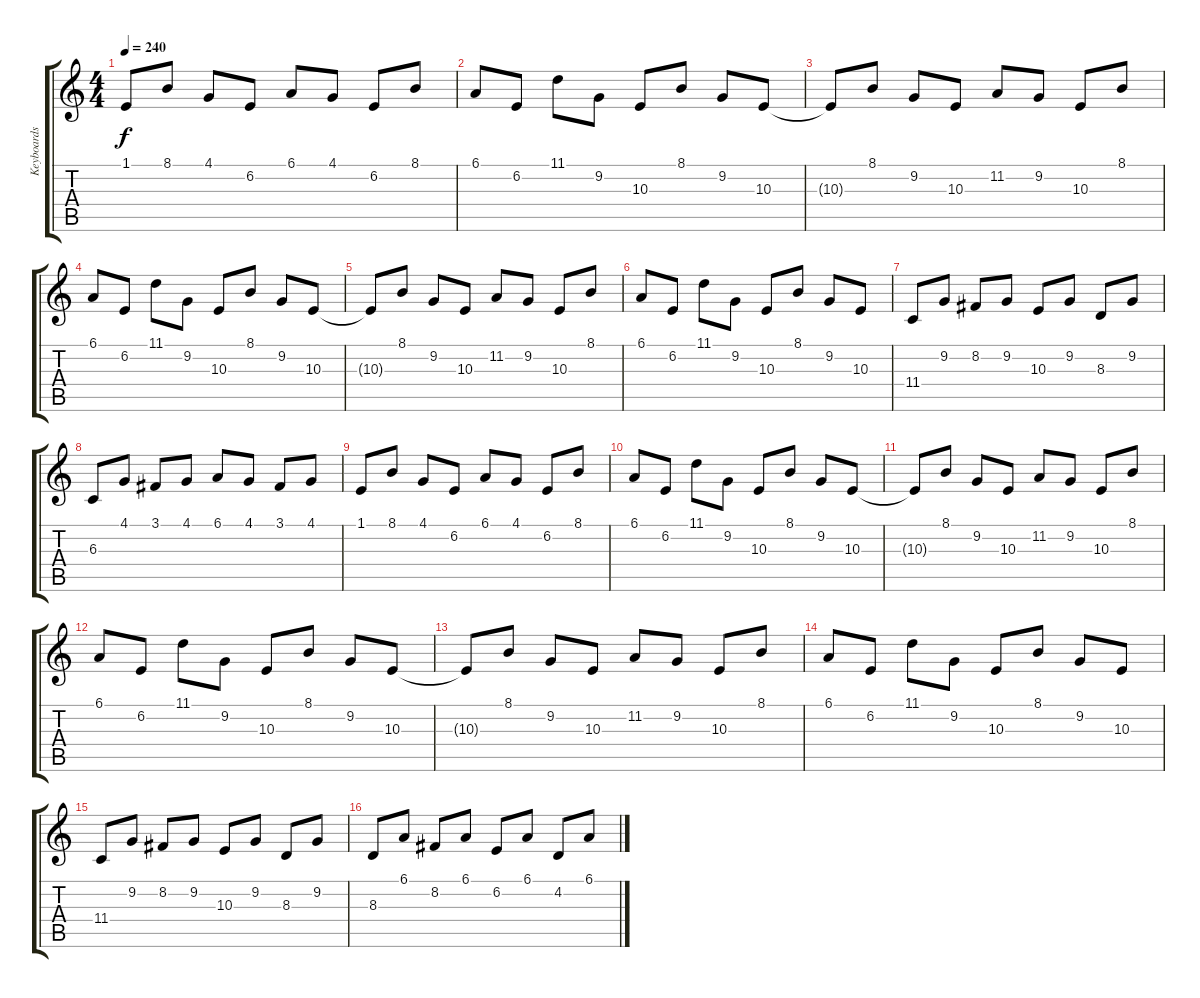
\track ("Keyboards" "Keyboards") {instrument harpsichord}
\staff {score tabs}
\tuning (Eb4 Bb3 Gb3 Db3 Ab2 Db2) {hide}
\ts (4 4)
\tempo 240
\clef g2
\ks c
1.1.8{dy f} 8.1.8 4.1.8 6.2.8 6.1.8 4.1.8 6.2.8 8.1.8 |
6.1.8 6.2.8 11.1.8 9.2.8 10.3.8 8.1.8 9.2.8 10.3.8 |
10.3{t}.8 8.1.8 9.2.8 10.3.8 11.2.8 9.2.8 10.3.8 8.1.8 |
6.1.8 6.2.8 11.1.8 9.2.8 10.3.8 8.1.8 9.2.8 10.3.8 |
10.3{t}.8 8.1.8 9.2.8 10.3.8 11.2.8 9.2.8 10.3.8 8.1.8 |
6.1.8 6.2.8 11.1.8 9.2.8 10.3.8 8.1.8 9.2.8 10.3.8 |
11.4.8 9.2.8 8.2.8 9.2.8 10.3.8 9.2.8 8.3.8 9.2.8 |
6.3.8 4.1.8 3.1.8 4.1.8 6.1.8 4.1.8 3.1.8 4.1.8 |
1.1.8 8.1.8 4.1.8 6.2.8 6.1.8 4.1.8 6.2.8 8.1.8 |
6.1.8 6.2.8 11.1.8 9.2.8 10.3.8 8.1.8 9.2.8 10.3.8 |
10.3{t}.8 8.1.8 9.2.8 10.3.8 11.2.8 9.2.8 10.3.8 8.1.8 |
6.1.8 6.2.8 11.1.8 9.2.8 10.3.8 8.1.8 9.2.8 10.3.8 |
10.3{t}.8 8.1.8 9.2.8 10.3.8 11.2.8 9.2.8 10.3.8 8.1.8 |
6.1.8 6.2.8 11.1.8 9.2.8 10.3.8 8.1.8 9.2.8 10.3.8 |
11.4.8 9.2.8 8.2.8 9.2.8 10.3.8 9.2.8 8.3.8 9.2.8 |
8.3.8 6.1.8 8.2.8 6.1.8 6.2.8 6.1.8 4.2.8 6.1.8
